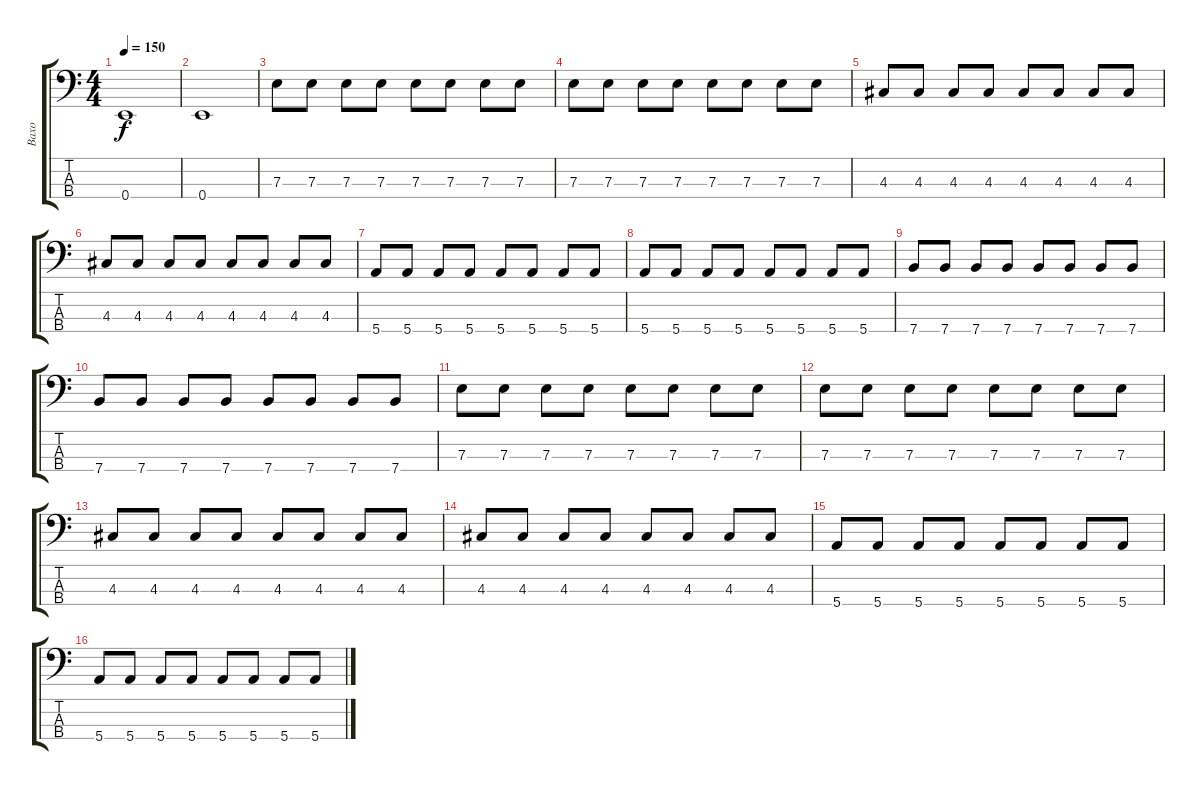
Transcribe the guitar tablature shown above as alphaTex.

\track ("Baxo" "Baxo") {instrument electricbassfinger}
\staff {score tabs}
\tuning (G2 D2 A1 E1) {hide}
\ts (4 4)
\tempo 150
\clef f4
\ks c
0.4.1{dy f} |
0.4.1 |
7.3.8 7.3.8 7.3.8 7.3.8 7.3.8 7.3.8 7.3.8 7.3.8 |
7.3.8 7.3.8 7.3.8 7.3.8 7.3.8 7.3.8 7.3.8 7.3.8 |
4.3.8 4.3.8 4.3.8 4.3.8 4.3.8 4.3.8 4.3.8 4.3.8 |
4.3.8 4.3.8 4.3.8 4.3.8 4.3.8 4.3.8 4.3.8 4.3.8 |
5.4.8 5.4.8 5.4.8 5.4.8 5.4.8 5.4.8 5.4.8 5.4.8 |
5.4.8 5.4.8 5.4.8 5.4.8 5.4.8 5.4.8 5.4.8 5.4.8 |
7.4.8 7.4.8 7.4.8 7.4.8 7.4.8 7.4.8 7.4.8 7.4.8 |
7.4.8 7.4.8 7.4.8 7.4.8 7.4.8 7.4.8 7.4.8 7.4.8 |
7.3.8 7.3.8 7.3.8 7.3.8 7.3.8 7.3.8 7.3.8 7.3.8 |
7.3.8 7.3.8 7.3.8 7.3.8 7.3.8 7.3.8 7.3.8 7.3.8 |
4.3.8 4.3.8 4.3.8 4.3.8 4.3.8 4.3.8 4.3.8 4.3.8 |
4.3.8 4.3.8 4.3.8 4.3.8 4.3.8 4.3.8 4.3.8 4.3.8 |
5.4.8 5.4.8 5.4.8 5.4.8 5.4.8 5.4.8 5.4.8 5.4.8 |
5.4.8 5.4.8 5.4.8 5.4.8 5.4.8 5.4.8 5.4.8 5.4.8
